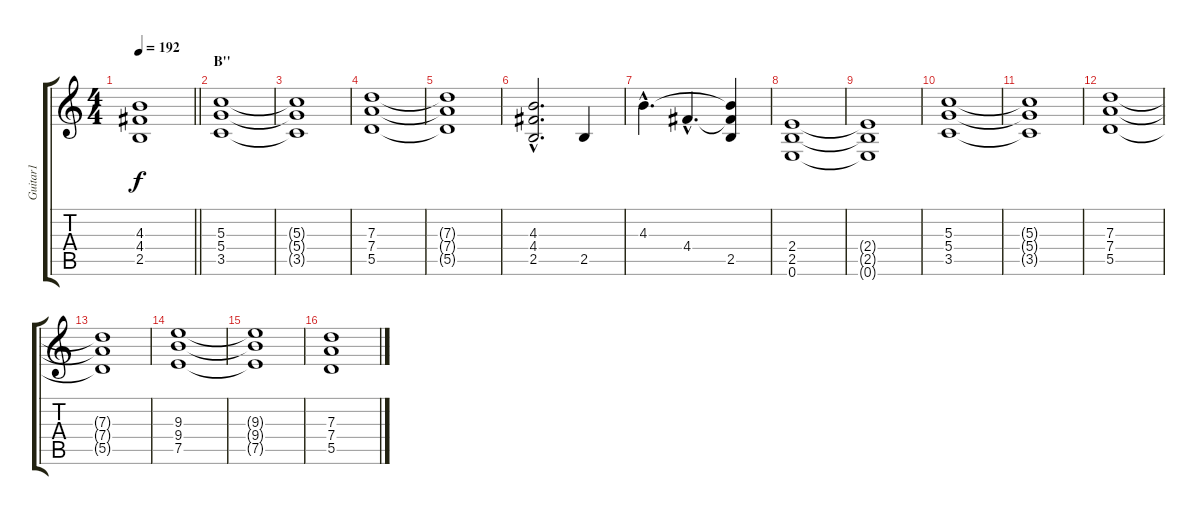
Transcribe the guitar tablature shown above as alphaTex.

\track ("Guitar1" "Guitar1") {instrument distortionguitar}
\staff {score tabs}
\tuning (E4 B3 G3 D3 A2 E2) {hide}
\ts (4 4)
\tempo 192
\clef g2
\barLineRight lightlight
\ks c
(4.3{t} 4.4{t} 2.5{t}).1{dy f} |
\section ("" "B''")
(5.3 5.4 3.5).1 |
(5.3{t} 5.4{t} 3.5{t}).1 |
(7.3 7.4 5.5).1 |
(7.3{t} 7.4{t} 5.5{t}).1 |
(4.3{hac} 4.4{hac} 2.5{hac}).2{d} 2.5.4 |
4.3{hac}.4{d} 4.4{hac}.4{d} (4.3{t} 4.4{t} 2.5).4 |
(2.4 2.5 0.6).1 |
(2.4{t} 2.5{t} 0.6{t}).1 |
(5.3 5.4 3.5).1 |
(5.3{t} 5.4{t} 3.5{t}).1 |
(7.3 7.4 5.5).1 |
(7.3{t} 7.4{t} 5.5{t}).1 |
(9.3 9.4 7.5).1 |
(9.3{t} 9.4{t} 7.5{t}).1 |
(7.3 7.4 5.5).1
